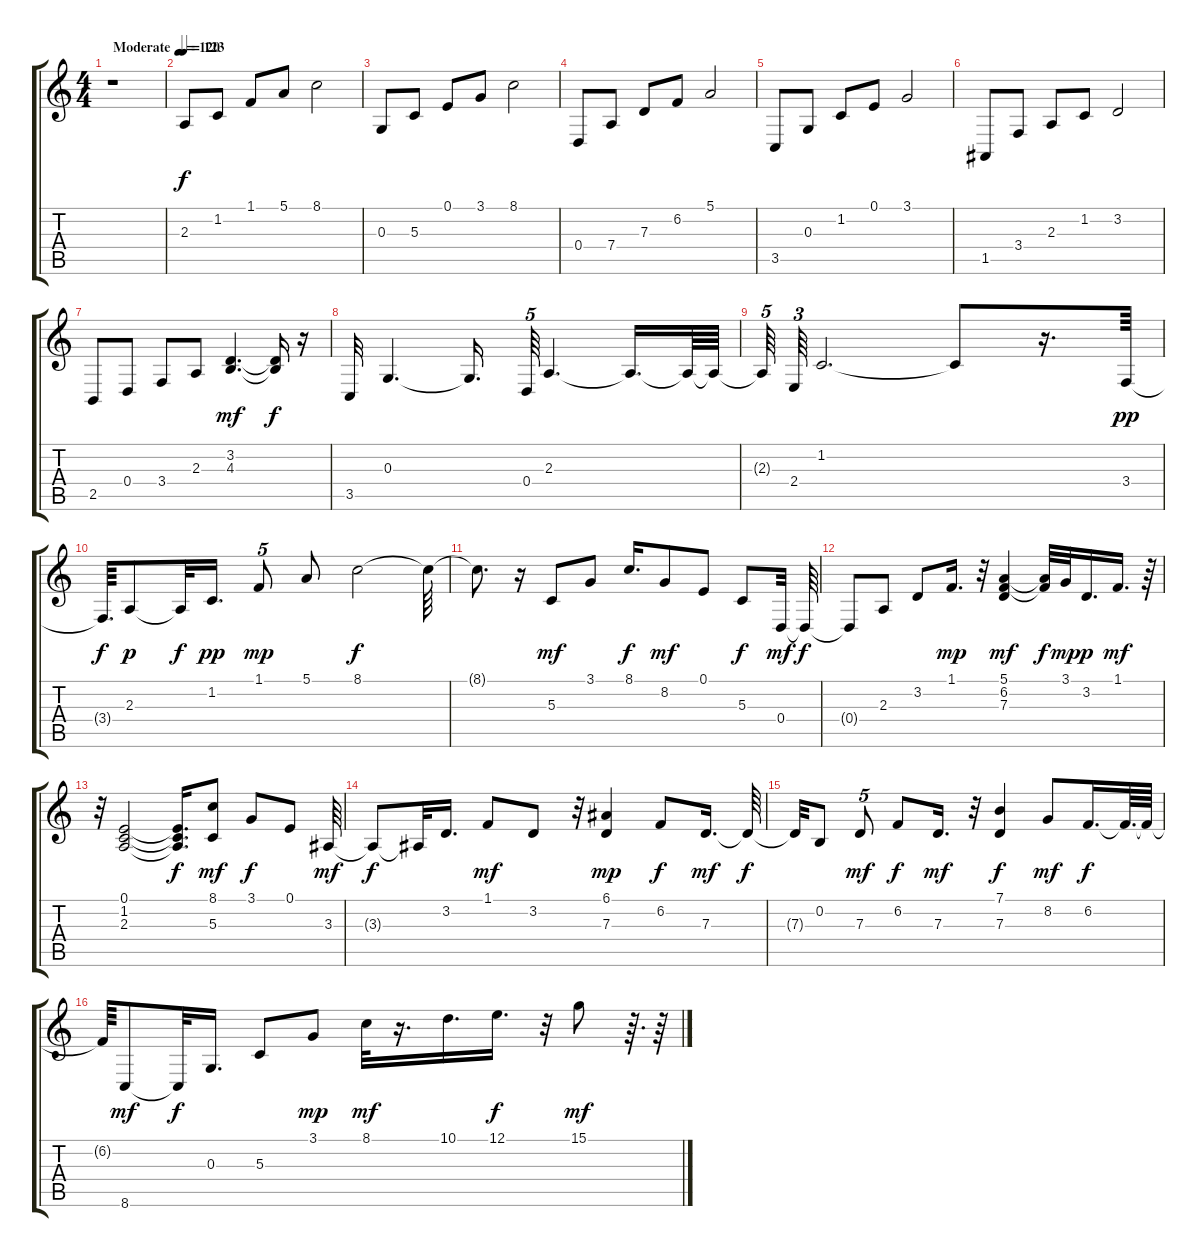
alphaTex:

\track "" {instrument acousticgrandpiano}
\staff {score tabs}
\tuning (E4 B3 G3 D3 A2 E2) {hide}
\ts (4 4)
\tempo (120 "Moderate")
\clef g2
\ks c
r.1{dy f instrument acousticgrandpiano} |
\tempo 123
2.3.8 1.2.8 1.1.8 5.1.8 8.1.2 |
0.3.8 5.3.8 0.1.8 3.1.8 8.1.2 |
0.4.8 7.4.8 7.3.8 6.2.8 5.1.2 |
3.5.8 0.3.8 1.2.8 0.1.8 3.1.2 |
1.5.8 3.4.8 2.3.8 1.2.8 3.2.2 |
2.5.8 0.4.8 3.4.8 2.3.8 (3.2 4.3).4{d dy mf} (3.2{t} 4.3{t}).16{dy f} r.16 |
3.5.32 0.3.4{d} 0.3{t}.16{d} 0.4.64{tu (5 4)} 2.3.4{d} 2.3{t}.16{d} 2.3{t}.64 2.3{t}.64 |
2.3{t}.64{tu (5 4)} 2.4.64{tu (3 2)} 1.2.2{d} 1.2{t}.8 r.16{d} 3.4.64{dy pp} |
3.4{t}.64{d dy f} 2.3.8{dy p} 2.3{t}.32{dy f} 1.2.16{d dy pp} 1.1.8{tu (5 4) dy mp} 5.1.8 8.1.2{dy f} 8.1{t}.64 |
8.1{t}.8{d} r.16 5.3.8{dy mf} 3.1.8 8.1.16{d dy f} 8.2.8{dy mf} 0.1.8 5.3.8{dy f} 0.4.32{dy mf} 0.4{t}.64{dy f} |
0.4{t}.8 2.3.8 3.2.8 1.1.16{d dy mp} r.32 (5.1 6.2 7.3).4{dy mf} (5.1{t} 6.2{t}).32{dy f} 3.1.32{dy mp} 3.2.16{d dy p} 1.1.16{d dy mf} r.64 |
r.32 (0.1 1.2 2.3).2 (0.1{t} 1.2{t} 2.3{t}).16{d dy f} (8.1 5.3).8{dy mf} 3.1.8{dy f} 0.1.8 3.3.64{dy mf} |
3.3{t}.8{dy f} 3.3{t}.32 3.2.16{d} 1.1.8{dy mf} 3.2.8 r.32 (6.1 7.3).4{dy mp} 6.2.8{dy f} 7.3.16{d dy mf} 7.3{t}.64{dy f} |
7.3{t}.32 0.2.8 7.3.8{tu (5 4) dy mf} 6.2.8{dy f} 7.3.16{d dy mf} r.32 (7.1 7.3).4{dy f} 8.2.8{dy mf} 6.2.16{d dy f} 6.2{t}.64{d} 6.2{t}.64 |
6.2{t}.64 8.6.8{dy mf} 8.6{t}.32{dy f} 0.3.16{d} 5.3.8 3.1.8{dy mp} 8.1.32{dy mf} r.16{d} 10.1.16{d} 12.1.16{d dy f} r.32 15.1.8{dy mf} r.64{d} r.64
